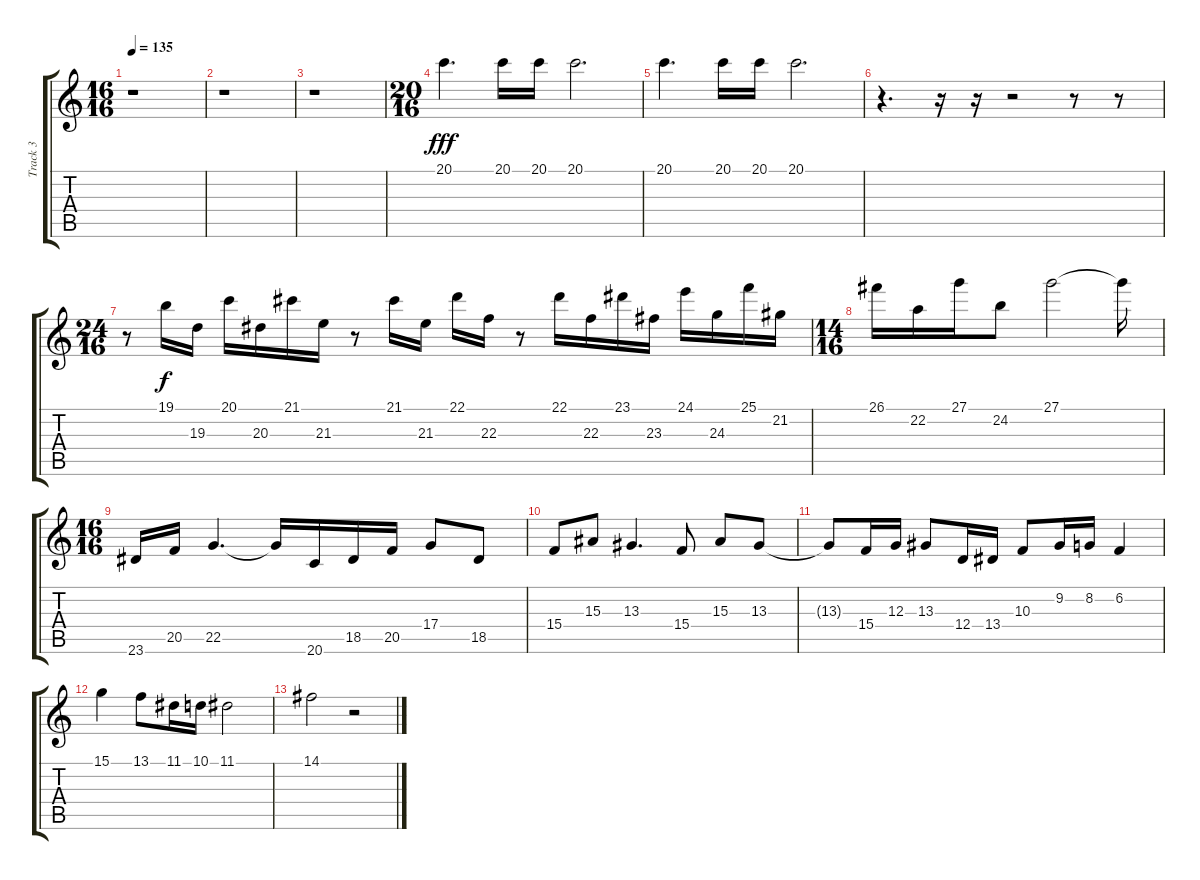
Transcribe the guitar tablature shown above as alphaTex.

\track ("Track 3" "Track 3") {instrument stringensemble1}
\staff {score tabs}
\tuning (E4 B3 G3 D3 A2 E2) {hide}
\ts (16 16)
\tempo 135
\clef g2
\ks c
r.1{dy f} |
r.1 |
r.1 |
\ts (20 16)
20.1.4{d dy fff} 20.1.16 20.1.16 20.1.2{d} |
20.1.4{d} 20.1.16 20.1.16 20.1.2{d} |
r.4{d} r.16 r.16 r.2 r.8 r.8 |
\ts (24 16)
r.8 19.1.16{dy f} 19.3.16 20.1.16 20.3.16 21.1.16 21.3.16 r.8 21.1.16 21.3.16 22.1.16 22.3.16 r.8 22.1.16 22.3.16 23.1.16 23.3.16 24.1.16 24.3.16 25.1.16 21.2.16 |
\ts (14 16)
26.1.16 22.2.16 27.1.16 24.2.8 27.1.2 27.1{t}.16 |
\ts (16 16)
23.6.16{volume 12} 20.5.16 22.5.4{d volume 11} 22.5{t}.16 20.6.16{volume 10} 18.5.16{volume 10} 20.5.16 17.4.8{volume 10} 18.5.8{volume 9} |
15.4.8{volume 9} 15.3.8{volume 9} 13.3.4{d volume 8} 15.4.8{volume 7} 15.3.8{volume 7} 13.3.8{volume 7} |
13.3{t}.8 15.4.16{volume 6} 12.3.16 13.3.8{volume 6} 12.4.16{volume 5} 13.4.16 10.3.8{volume 5} 9.2.16{volume 5} 8.2.16 6.2.4{volume 4} |
15.1.4{volume 4} 13.1.8{volume 3} 11.1.16{volume 3} 10.1.16 11.1.2{volume 2} |
14.1.2{volume 1} r.2
